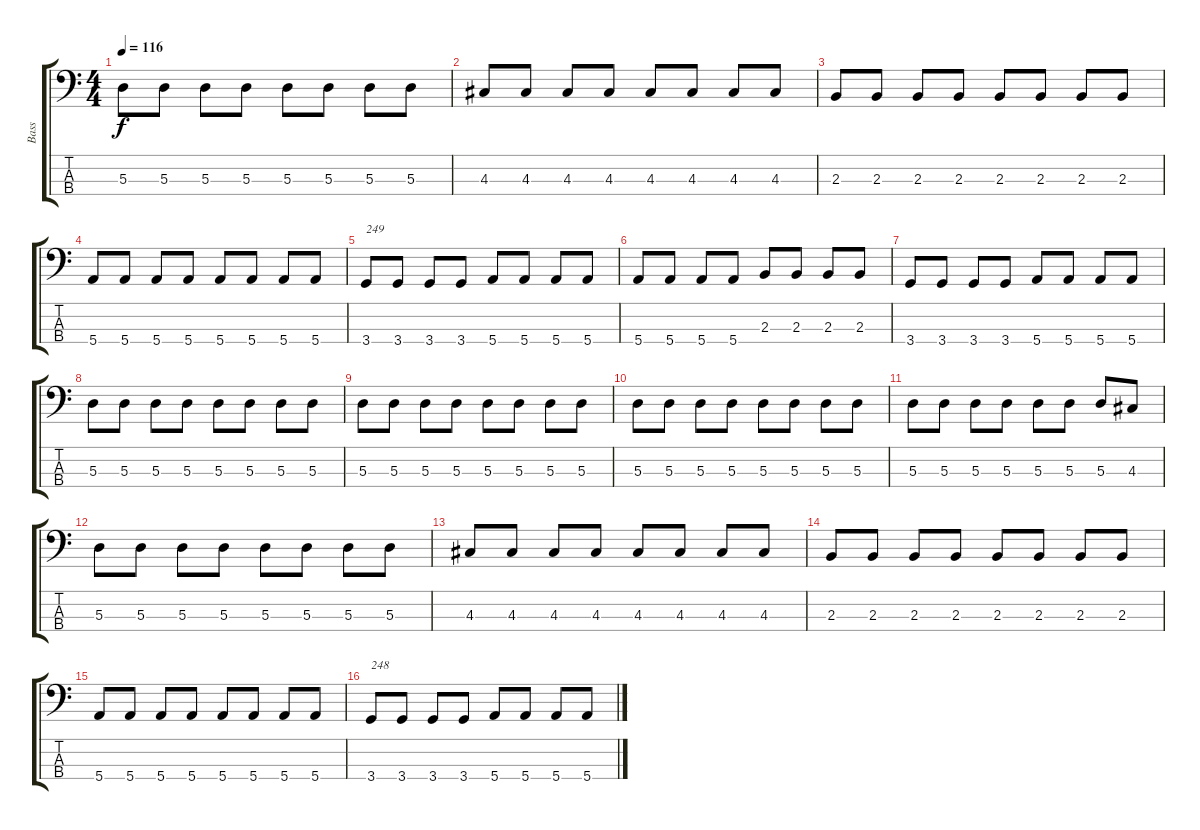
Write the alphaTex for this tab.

\track ("Bass" "Bass") {instrument electricbassfinger}
\staff {score tabs}
\tuning (G2 D2 A1 E1) {hide}
\ts (4 4)
\tempo 116
\clef f4
\ks c
5.3.8{dy f} 5.3.8 5.3.8 5.3.8 5.3.8 5.3.8 5.3.8 5.3.8 |
4.3.8 4.3.8 4.3.8 4.3.8 4.3.8 4.3.8 4.3.8 4.3.8 |
2.3.8 2.3.8 2.3.8 2.3.8 2.3.8 2.3.8 2.3.8 2.3.8 |
5.4.8 5.4.8 5.4.8 5.4.8 5.4.8 5.4.8 5.4.8 5.4.8 |
3.4.8{txt "249"} 3.4.8 3.4.8 3.4.8 5.4.8 5.4.8 5.4.8 5.4.8 |
5.4.8 5.4.8 5.4.8 5.4.8 2.3.8 2.3.8 2.3.8 2.3.8 |
3.4.8 3.4.8 3.4.8 3.4.8 5.4.8 5.4.8 5.4.8 5.4.8 |
5.3.8 5.3.8 5.3.8 5.3.8 5.3.8 5.3.8 5.3.8 5.3.8 |
5.3.8 5.3.8 5.3.8 5.3.8 5.3.8 5.3.8 5.3.8 5.3.8 |
5.3.8 5.3.8 5.3.8 5.3.8 5.3.8 5.3.8 5.3.8 5.3.8 |
5.3.8 5.3.8 5.3.8 5.3.8 5.3.8 5.3.8 5.3.8 4.3.8 |
5.3.8 5.3.8 5.3.8 5.3.8 5.3.8 5.3.8 5.3.8 5.3.8 |
4.3.8 4.3.8 4.3.8 4.3.8 4.3.8 4.3.8 4.3.8 4.3.8 |
2.3.8 2.3.8 2.3.8 2.3.8 2.3.8 2.3.8 2.3.8 2.3.8 |
5.4.8 5.4.8 5.4.8 5.4.8 5.4.8 5.4.8 5.4.8 5.4.8 |
3.4.8{txt "248"} 3.4.8 3.4.8 3.4.8 5.4.8 5.4.8 5.4.8 5.4.8
